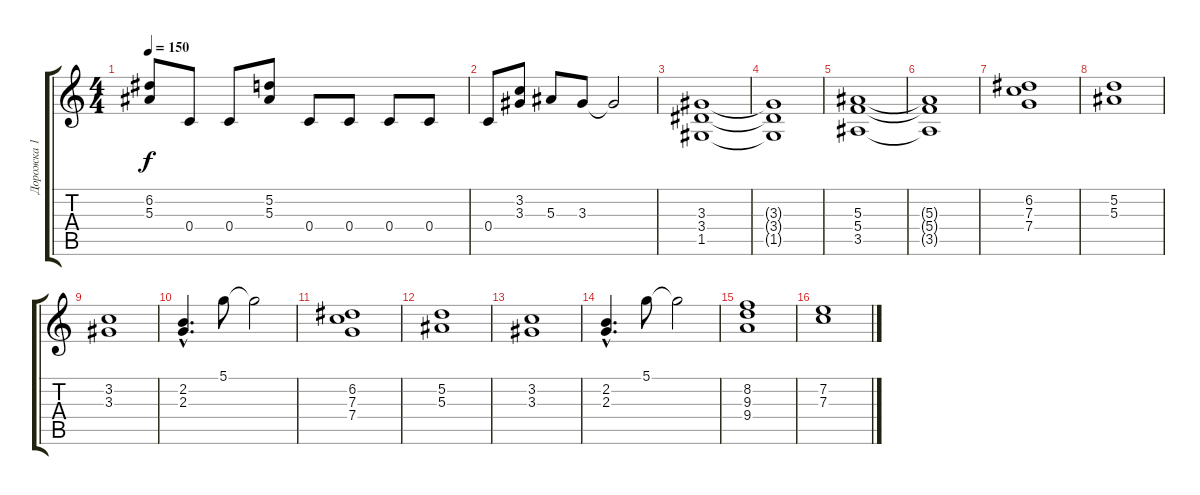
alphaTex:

\track ("Дорожка 1" "Дорожка 1") {instrument distortionguitar}
\staff {score tabs}
\tuning (D4 A3 F3 C3 G2 D2) {hide}
\ts (4 4)
\tempo 150
\clef g2
\ks c
(6.2 5.3).8{dy f} 0.4.8 0.4.8 (5.2 5.3).8 0.4.8 0.4.8 0.4.8 0.4.8 |
0.4.8 (3.2 3.3).8 5.3.8 3.3.8 3.3{t}.2 |
(3.3 3.4 1.5).1 |
(3.3{t} 3.4{t} 1.5{t}).1 |
(5.3 5.4 3.5).1 |
(5.3{t} 5.4{t} 3.5{t}).1 |
(6.2 7.3 7.4).1 |
(5.2 5.3).1 |
(3.2 3.3).1 |
(2.2{hac} 2.3{hac}).4{d} 5.1.8 5.1{t}.2 |
(6.2 7.3 7.4).1 |
(5.2 5.3).1 |
(3.2 3.3).1 |
(2.2{hac} 2.3{hac}).4{d} 5.1.8 5.1{t}.2 |
(8.2 9.3 9.4).1 |
(7.2 7.3).1
